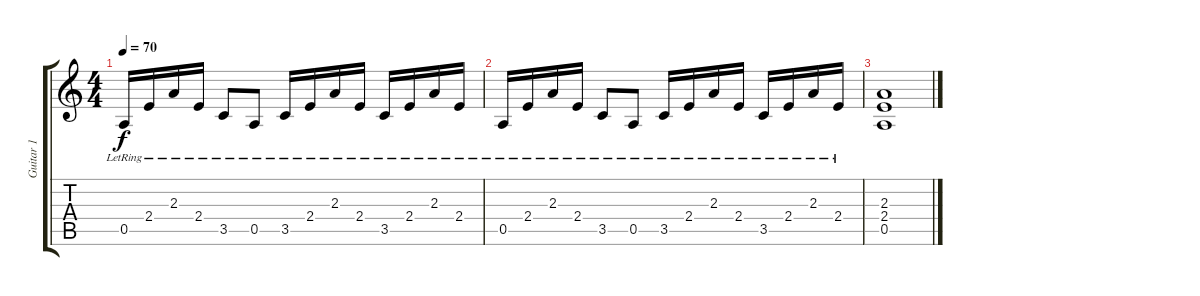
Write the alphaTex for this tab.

\track ("Guitar 1" "Guitar 1") {instrument electricguitarclean}
\staff {score tabs}
\tuning (E4 B3 G3 D3 A2 E2) {hide}
\ts (4 4)
\tempo 70
\clef g2
\ks c
0.5{lr}.16{dy f} 2.4{lr}.16 2.3{lr}.16 2.4{lr}.16 3.5{lr}.8 0.5{lr}.8 3.5{lr}.16 2.4{lr}.16 2.3{lr}.16 2.4{lr}.16 3.5{lr}.16 2.4{lr}.16 2.3{lr}.16 2.4{lr}.16 |
0.5{lr}.16 2.4{lr}.16 2.3{lr}.16 2.4{lr}.16 3.5{lr}.8 0.5{lr}.8 3.5{lr}.16 2.4{lr}.16 2.3{lr}.16 2.4{lr}.16 3.5{lr}.16 2.4{lr}.16 2.3{lr}.16 2.4{lr}.16 |
(2.3 2.4 0.5).1
